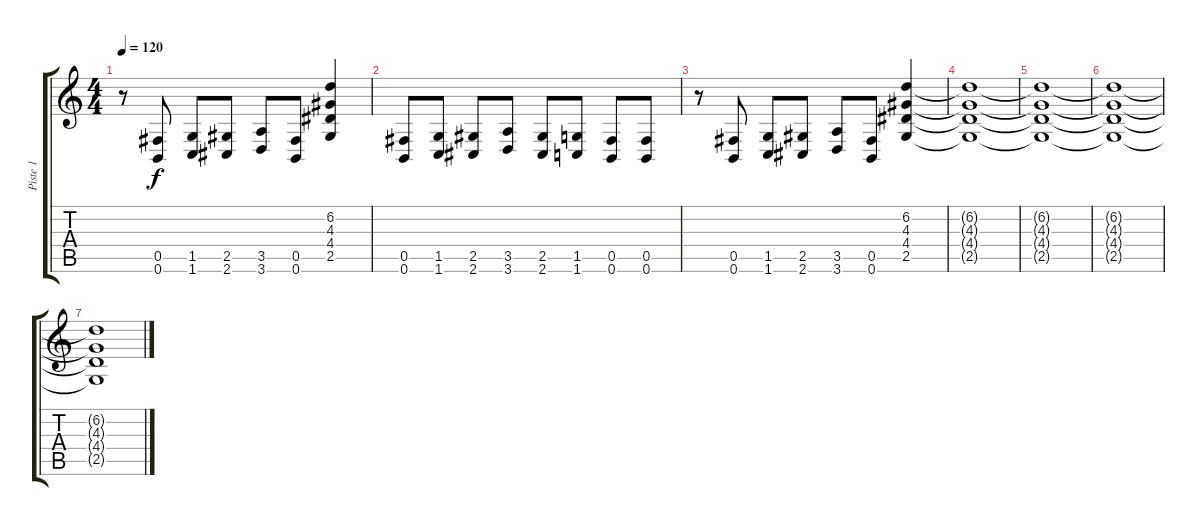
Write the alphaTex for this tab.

\track ("Piste 1" "Piste 1") {instrument distortionguitar}
\staff {score tabs}
\tuning (Db4 Ab3 E3 B2 Gb2 B1) {hide}
\ts (4 4)
\tempo 120
\clef g2
\ks c
r.8{dy f} (0.5 0.6).8 (1.5 1.6).8 (2.5 2.6).8 (3.5 3.6).8 (0.5 0.6).8 (6.2 4.3 4.4 2.5).4 |
(0.5 0.6).8 (1.5 1.6).8 (2.5 2.6).8 (3.5 3.6).8 (2.5 2.6).8 (1.5 1.6).8 (0.5 0.6).8 (0.5 0.6).8 |
r.8 (0.5 0.6).8 (1.5 1.6).8 (2.5 2.6).8 (3.5 3.6).8 (0.5 0.6).8 (6.2 4.3 4.4 2.5).4 |
(6.2{t} 4.3{t} 4.4{t} 2.5{t}).1 |
(6.2{t} 4.3{t} 4.4{t} 2.5{t}).1 |
(6.2{t} 4.3{t} 4.4{t} 2.5{t}).1 |
(6.2{t} 4.3{t} 4.4{t} 2.5{t}).1
